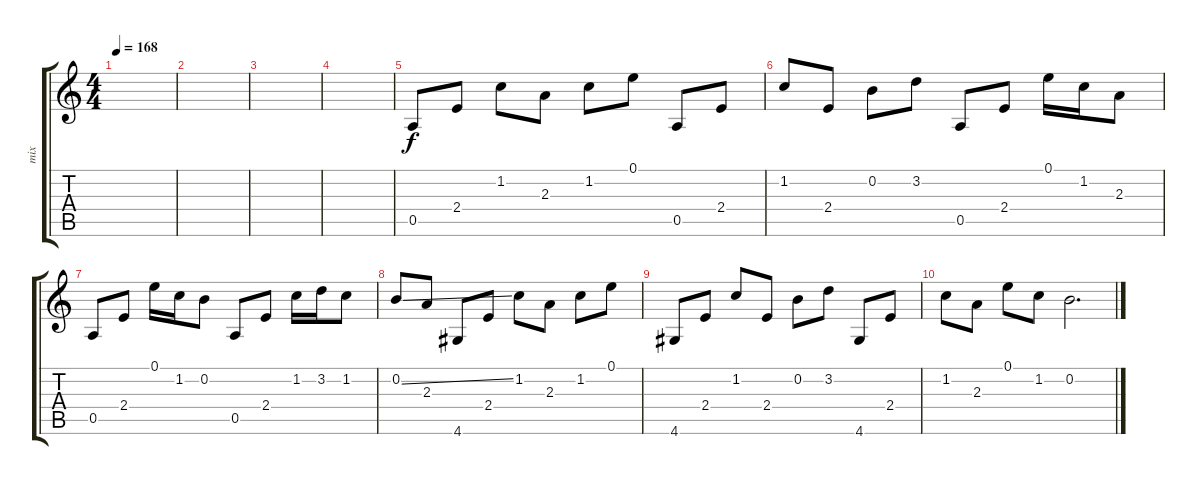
\track ("mix" "mix") {instrument acousticguitarsteel}
\staff {score tabs}
\tuning (E4 B3 G3 D3 A2 E2) {hide}
\ts (4 4)
\tempo 168
\clef g2
\ks c
|
|
|
|
0.5.8{balance 16 instrument acousticgrandpiano} 2.4.8 1.2.8 2.3.8 1.2.8 0.1.8 0.5.8 2.4.8 |
1.2.8 2.4.8 0.2.8 3.2.8 0.5.8 2.4.8 0.1.16 1.2.16 2.3.8 |
0.5.8 2.4.8 0.1.16 1.2.16 0.2.8 0.5.8 2.4.8 1.2.16 3.2.16 1.2.8 |
0.2{ss}.8 2.3.8 4.6.8 2.4.8 1.2.8 2.3.8 1.2.8 0.1.8 |
4.6.8 2.4.8 1.2.8 2.4.8 0.2.8 3.2.8 4.6.8 2.4.8 |
1.2.8 2.3.8 0.1.8 1.2.8 0.2.2{d}
